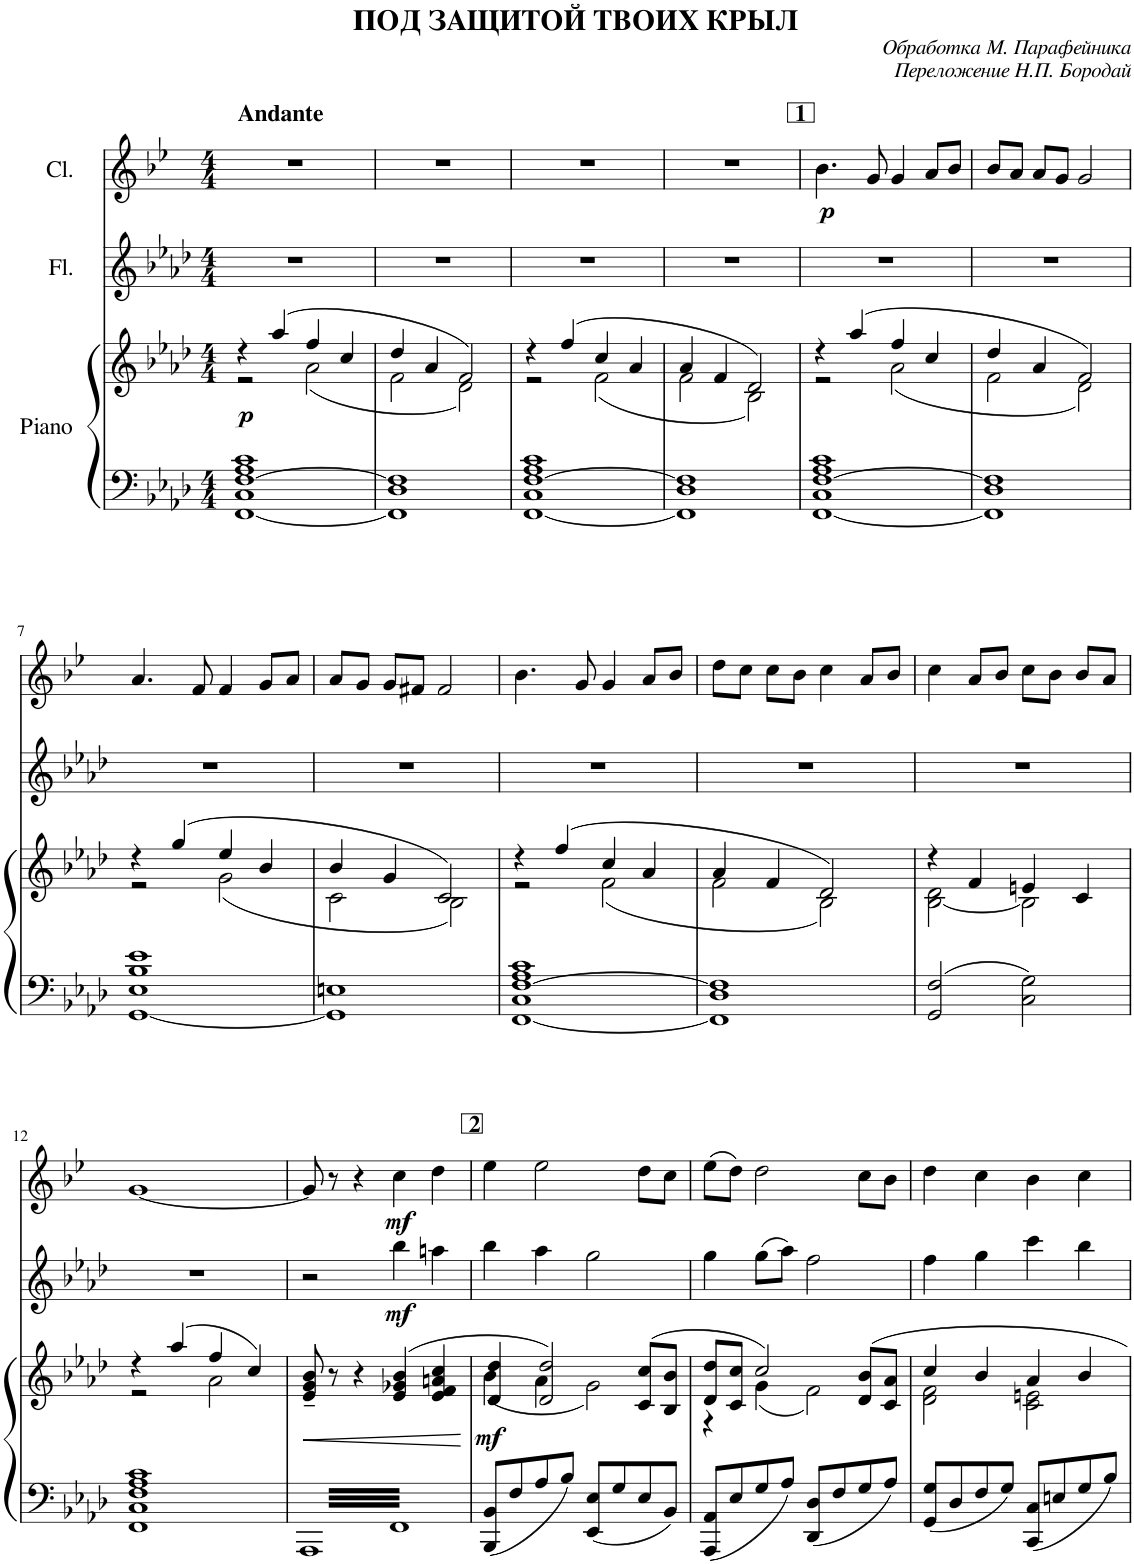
**kern	**kern	**dynam	**kern	**dynam	**kern	**dynam
*part3	*part3	*part3	*part2	*part2	*part1	*part1
*staff4	*staff3	*staff3/4	*staff2	*staff2	*staff1	*staff1
*I"Piano	*	*	*I"Fl.	*	*I"Cl.	*
*	*	*	*I'Fl	*	*I'Cl	*
*clefF4	*clefG2	*	*clefG2	*	*clefG2	*
*	*	*	*	*	*Trd1c2	*
*k[b-e-a-d-]	*k[b-e-a-d-]	*	*k[b-e-a-d-]	*	*k[b-e-]	*
*M4/4	*M4/4	*	*M4/4	*	*M4/4	*
=1	=1	=1	=1	=1	=1	=1
*	*^	*	*	*	*	*
!	!	!	!	!	!	!LO:TX:a:B:t=Andante	!
!	!	!	!LO:DY:b	!	!	!	!
[1FF 1C [1F 1A- 1c	4r	2r	p	1r	.	1r	.
.	(4aa-/	.	.	.	.	.	.
.	4ff/	(2a-\	.	.	.	.	.
.	4cc/	.	.	.	.	.	.
=2	=2	=2	=2	=2	=2	=2	=2
1FF] 1D- 1F]	4dd-/	2f\	.	1r	.	1r	.
.	4a-/	.	.	.	.	.	.
.	2f/)	2d-\)	.	.	.	.	.
=3	=3	=3	=3	=3	=3	=3	=3
[1FF 1C [1F 1A- 1c	4r	2r	.	1r	.	1r	.
.	(4ff/	.	.	.	.	.	.
.	4cc/	(2f\	.	.	.	.	.
.	4a-/	.	.	.	.	.	.
=4	=4	=4	=4	=4	=4	=4	=4
1FF] 1D- 1F]	4a-/	2f\	.	1r	.	1r	.
.	4f/	.	.	.	.	.	.
.	2d-/)	2B-\)	.	.	.	.	.
!!LO:REH:place=s1:a:B:cj:fs=12:t=1
=5	=5	=5	=5	=5	=5	=5	=5
!	!	!	!	!	!	!	!LO:DY:b
[1FF 1C [1F 1A- 1c	4r	2r	.	1r	.	4.b-\	p
.	(4aa-/	.	.	.	.	.	.
.	.	.	.	.	.	8g/	.
.	4ff/	(2a-\	.	.	.	4g/	.
.	4cc/	.	.	.	.	8a/L	.
.	.	.	.	.	.	8b-/J	.
=6	=6	=6	=6	=6	=6	=6	=6
1FF] 1D- 1F]	4dd-/	2f\	.	1r	.	8b-/L	.
.	.	.	.	.	.	8a/J	.
.	4a-/	.	.	.	.	8a/L	.
.	.	.	.	.	.	8g/J	.
.	2f/)	2d-\)	.	.	.	2g/	.
!!LO:LB:g=z
=7	=7	=7	=7	=7	=7	=7	=7
[1GG 1E- 1B- 1e-	4r	2r	.	1r	.	4.a/	.
.	(4gg/	.	.	.	.	.	.
.	.	.	.	.	.	8f/	.
.	4ee-/	(2g\	.	.	.	4f/	.
.	4b-/	.	.	.	.	8g/L	.
.	.	.	.	.	.	8a/J	.
=8	=8	=8	=8	=8	=8	=8	=8
1GG] 1En	4b-/	2c\	.	1r	.	8a/L	.
.	.	.	.	.	.	8g/J	.
.	4g/	.	.	.	.	8g/L	.
.	.	.	.	.	.	8f#X/J	.
.	2c/)	2B-\)	.	.	.	2f#/	.
=9	=9	=9	=9	=9	=9	=9	=9
[1FF 1C [1F 1A- 1c	4r	2r	.	1r	.	4.b-\	.
.	(4ff/	.	.	.	.	.	.
.	.	.	.	.	.	8g/	.
.	4cc/	(2f\	.	.	.	4g/	.
.	4a-/	.	.	.	.	8a/L	.
.	.	.	.	.	.	8b-/J	.
=10	=10	=10	=10	=10	=10	=10	=10
1FF] 1D- 1F]	4a-/	2f\	.	1r	.	8dd\L	.
.	.	.	.	.	.	8cc\J	.
.	4f/	.	.	.	.	8cc\L	.
.	.	.	.	.	.	8b-\J	.
.	2d-/)	2B-\)	.	.	.	4cc\	.
.	.	.	.	.	.	8a/L	.
.	.	.	.	.	.	8b-/J	.
=11	=11	=11	=11	=11	=11	=11	=11
2GG/ 2F/	4r	[2B-\ 2d-\	.	1r	.	4cc\	.
.	4f/	.	.	.	.	8a/L	.
.	.	.	.	.	.	8b-/J	.
2C\ 2G\	4en/	2B-\]	.	.	.	8cc\L	.
.	.	.	.	.	.	8b-\J	.
.	4c/	.	.	.	.	8b-/L	.
.	.	.	.	.	.	8a/J	.
!!LO:LB:g=z
=12	=12	=12	=12	=12	=12	=12	=12
1FF 1C 1F 1A- 1c	4r	2r	.	1r	.	[1g	.
.	(4aa-/	.	.	.	.	.	.
.	4ff/	2a-\	.	.	.	.	.
.	4cc/)	.	.	.	.	.	.
*	*v	*v	*	*	*	*	*
=13	=13	=13	=13	=13	=13	=13
!	!	!LO:HP:b	!	!	!	!
3.AAA-	8e-/~ 8g/~ 8b-/~	<	2r	.	8g/]	.
.	8r	.	.	.	8r	.
.	4r	.	.	.	4r	.
!	!	!	!	!LO:DY:b	!	!LO:DY:b
3.FF	(>4e-/ 4g-X/ 4b-/	.	4bb-\	mf	4cc\	mf
.	4e-/ 4f/ 4an/ 4cc/	.	4aan\	.	4dd\	.
.	.	[	.	.	.	.
!!LO:REH:place=s1:a:B:cj:fs=12:t=2
=14	=14	=14	=14	=14	=14	=14
*	*^	*	*	*	*	*
!	!	!	!LO:DY:b	!	!	!	!
8BBB-/ 8BB-/L	4d-/ 4dd-/	(4b-\	mf	4bb-\	.	4ee-\	.
8F/	.	.	.	.	.	.	.
8A-/	2d-/ 2dd-/)	4a-\	.	4aa-\	.	2ee-\	.
8B-/J	.	.	.	.	.	.	.
8EE-/ 8E-/L	.	2g\)	.	2gg\	.	.	.
8G/	.	.	.	.	.	.	.
8E-/	(8c/ 8cc/L	.	.	.	.	8dd\L	.
8BB-/J	8B-/ 8b-/J	.	.	.	.	8cc\J	.
=15	=15	=15	=15	=15	=15	=15	=15
8AAA-/ 8AA-/L	8d-/ 8dd-/L	4r	.	4gg\	.	(8ee-\L	.
8E-/	8c/ 8cc/J	.	.	.	.	8dd\J)	.
8G/	2cc/)	(4g\	.	(8gg\L	.	2dd\	.
8A-/J	.	.	.	8aa-\J)	.	.	.
8DD-/ 8D-/L	.	2f\)	.	2ff\	.	.	.
8F/	.	.	.	.	.	.	.
8G/	8d-/ 8b-/L	.	.	.	.	8cc\L	.
8A-/J	8c/ 8a-/J	.	.	.	.	8b-\J	.
=16	=16	=16	=16	=16	=16	=16	=16
8GG/ 8G/L	4cc/	2d-\ 2f\	.	4ff\	.	4dd\	.
8D-/	.	.	.	.	.	.	.
8F/	4b-/	.	.	4gg\	.	4cc\	.
8G/J	.	.	.	.	.	.	.
8CC/ 8C/L	4a-/	2c\ 2en\	.	4ccc\	.	4b-\	.
8En/	.	.	.	.	.	.	.
8G/	4b-/	.	.	4bb-\	.	4cc\	.
8B-/J	.	.	.	.	.	.	.
*	*v	*v	*	*	*	*	*
=	=	=	=	=	=	=
*-	*-	*-	*-	*-	*-	*-
